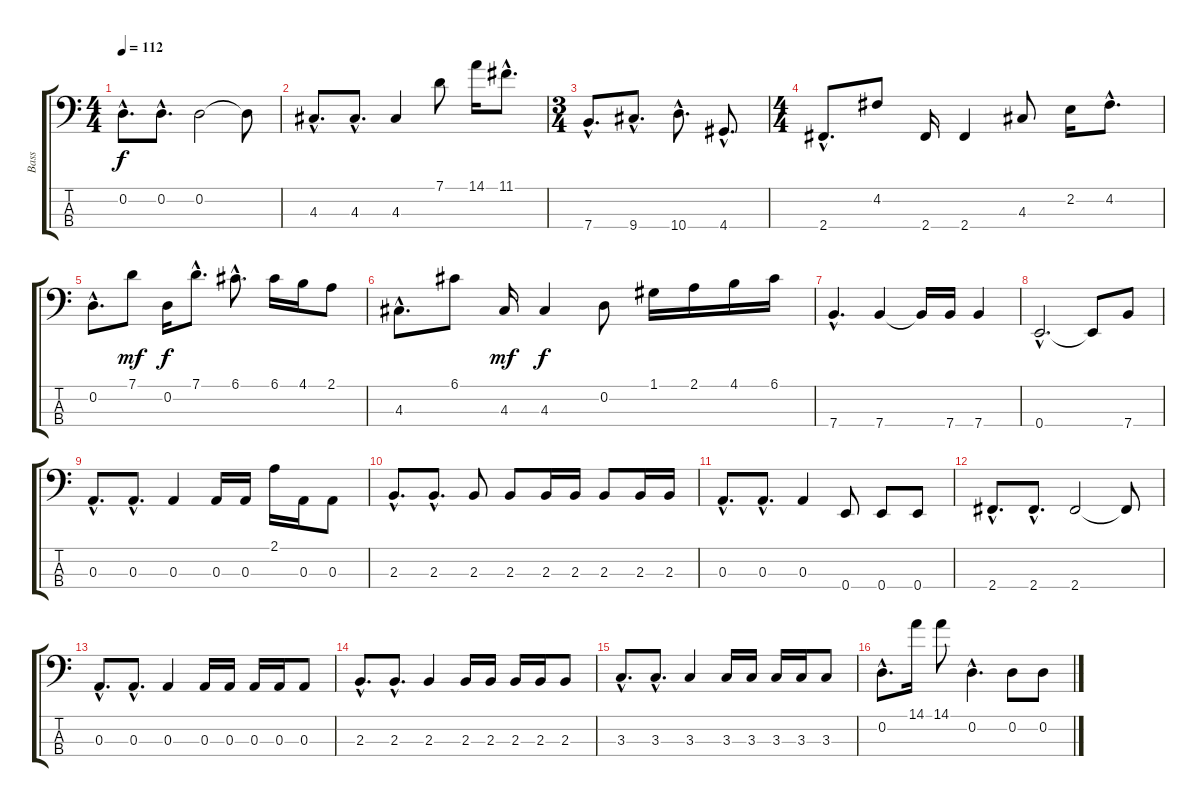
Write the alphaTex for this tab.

\track ("Bass" "Bass") {instrument electricbassfinger}
\staff {score tabs}
\tuning (G2 D2 A1 E1) {hide}
\ts (4 4)
\tempo 112
\clef f4
\ks c
0.2{hac}.8{d dy f} 0.2{hac}.8{d} 0.2.2 0.2{t}.8 |
4.3{hac}.8{d} 4.3{hac}.8{d} 4.3.4 7.1.8 14.1.16 11.1{hac}.8{d} |
\ts (3 4)
7.4{hac}.8{d} 9.4{hac}.8{d} 10.4{hac}.8{d} 4.4{hac}.8{d} |
\ts (4 4)
2.4{hac}.8{d} 4.2.8 2.4.16 2.4.4 4.3.8 2.2.16 4.2{hac}.8{d} |
0.2{hac}.8{d} 7.1.8{dy mf} 0.2.16{dy f} 7.1{hac}.8{d} 6.1{hac}.8{d} 6.1.16 4.1.16 2.1.8 |
4.3{hac}.8{d} 6.1.8 4.3.16{dy mf} 4.3.4{dy f} 0.2.8 1.1.16 2.1.16 4.1.16 6.1.16 |
7.4{hac}.4{d} 7.4.4 7.4{t}.16 7.4.16 7.4.4 |
0.4{hac}.2{d} 0.4{t}.8 7.4.8 |
0.3{hac}.8{d} 0.3{hac}.8{d} 0.3.4 0.3.16 0.3.16 2.1.16 0.3.16 0.3.8 |
2.3{hac}.8{d} 2.3{hac}.8{d} 2.3.8 2.3.8 2.3.16 2.3.16 2.3.8 2.3.16 2.3.16 |
0.3{hac}.8{d} 0.3{hac}.8{d} 0.3.4 0.4.8 0.4.8 0.4.8 |
2.4{hac}.8{d} 2.4{hac}.8{d} 2.4.2 2.4{t}.8 |
0.3{hac}.8{d} 0.3{hac}.8{d} 0.3.4 0.3.16 0.3.16 0.3.16 0.3.16 0.3.8 |
2.3{hac}.8{d} 2.3{hac}.8{d} 2.3.4 2.3.16 2.3.16 2.3.16 2.3.16 2.3.8 |
3.3{hac}.8{d} 3.3{hac}.8{d} 3.3.4 3.3.16 3.3.16 3.3.16 3.3.16 3.3.8 |
0.2{hac}.8{d} 14.1.16 14.1.8 0.2{hac}.4{d} 0.2.8 0.2.8
